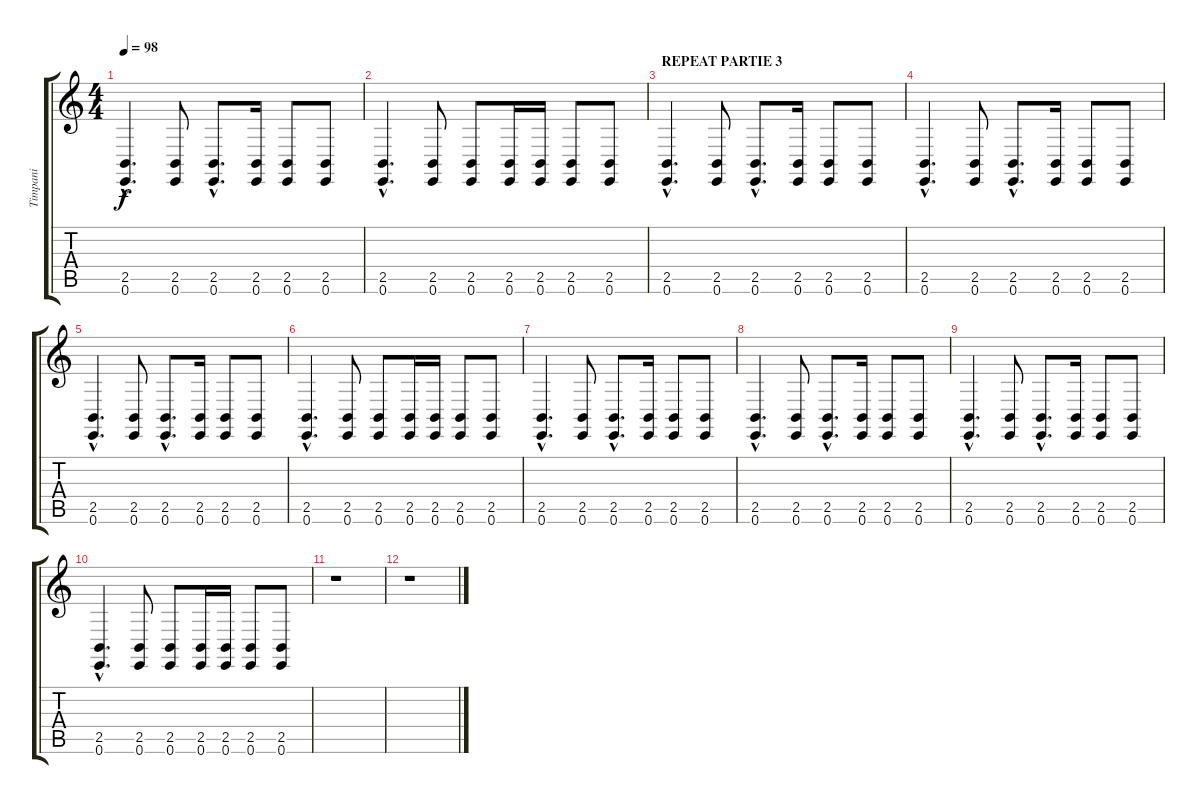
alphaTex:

\track ("Timpani" "Timpani") {instrument timpani}
\staff {score tabs}
\tuning (E4 B3 G3 D3 A2 E2) {hide}
\ts (4 4)
\tempo 98
\clef g2
\ks c
(2.5{hac} 0.6{hac}).4{d dy f} (2.5 0.6).8 (2.5{hac} 0.6{hac}).8{d} (2.5 0.6).16 (2.5 0.6).8 (2.5 0.6).8 |
(2.5{hac} 0.6{hac}).4{d} (2.5 0.6).8 (2.5 0.6).8 (2.5 0.6).16 (2.5 0.6).16 (2.5 0.6).8 (2.5 0.6).8 |
\section ("" "REPEAT PARTIE 3")
(2.5{hac} 0.6{hac}).4{d} (2.5 0.6).8 (2.5{hac} 0.6{hac}).8{d} (2.5 0.6).16 (2.5 0.6).8 (2.5 0.6).8 |
(2.5{hac} 0.6{hac}).4{d} (2.5 0.6).8 (2.5{hac} 0.6{hac}).8{d} (2.5 0.6).16 (2.5 0.6).8 (2.5 0.6).8 |
(2.5{hac} 0.6{hac}).4{d} (2.5 0.6).8 (2.5{hac} 0.6{hac}).8{d} (2.5 0.6).16 (2.5 0.6).8 (2.5 0.6).8 |
(2.5{hac} 0.6{hac}).4{d} (2.5 0.6).8 (2.5 0.6).8 (2.5 0.6).16 (2.5 0.6).16 (2.5 0.6).8 (2.5 0.6).8 |
(2.5{hac} 0.6{hac}).4{d} (2.5 0.6).8 (2.5{hac} 0.6{hac}).8{d} (2.5 0.6).16 (2.5 0.6).8 (2.5 0.6).8 |
(2.5{hac} 0.6{hac}).4{d} (2.5 0.6).8 (2.5{hac} 0.6{hac}).8{d} (2.5 0.6).16 (2.5 0.6).8 (2.5 0.6).8 |
(2.5{hac} 0.6{hac}).4{d} (2.5 0.6).8 (2.5{hac} 0.6{hac}).8{d} (2.5 0.6).16 (2.5 0.6).8 (2.5 0.6).8 |
(2.5{hac} 0.6{hac}).4{d} (2.5 0.6).8 (2.5 0.6).8 (2.5 0.6).16 (2.5 0.6).16 (2.5 0.6).8 (2.5 0.6).8 |
r.1 |
r.1
